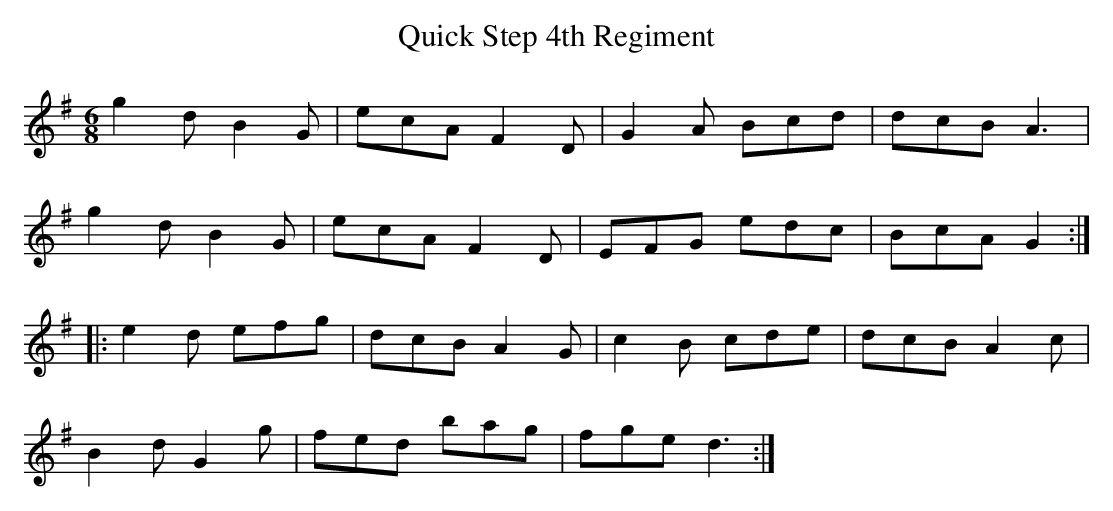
X:1
T:Quick Step 4th Regiment
M:6/8
L:1/8
K:G
g2d B2G|ecA F2D|G2A Bcd|dcB A3|
g2d B2G|ecA F2D|EFG edc|BcA G2:|
|:e2d efg|dcB A2G|c2B cde|dcB A2c|
B2d G2g|fed bag|fge d3:|]!D.C.!
